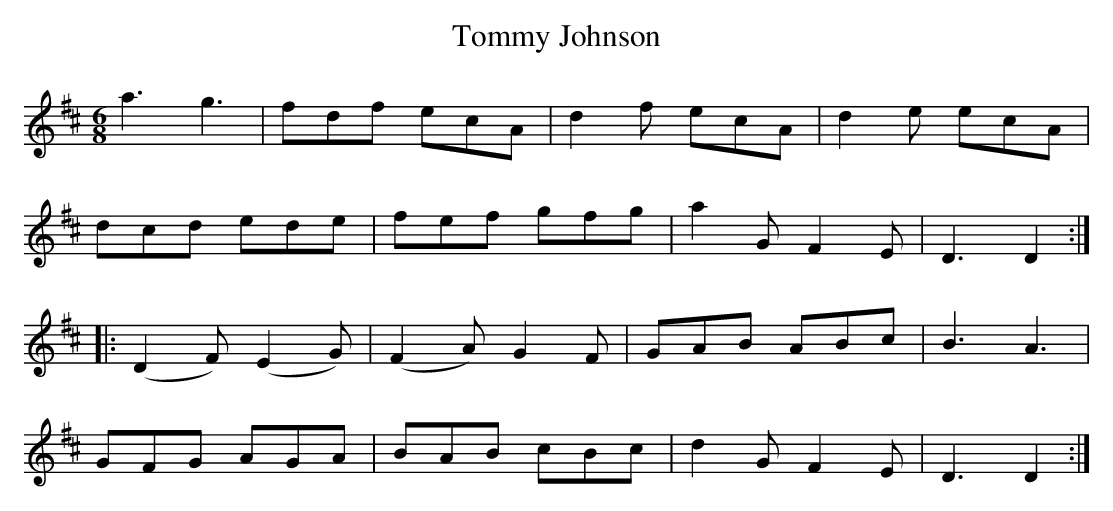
X:1
T: Tommy Johnson
M:6/8
L:1/8
K:D
     a3     g3   |  fdf   ecA  | d2 f  ecA | d2 e ecA |
    dcd    ede   |  fef   gfg  | a2 G F2 E | D3   D2 :|
|: (D2 F) (E2 G) | (F2 A) G2 F | GAB   ABc | B3   A3  |
    GFG    AGA   |  BAB   cBc  | d2 G F2 E | D3   D2 :|
